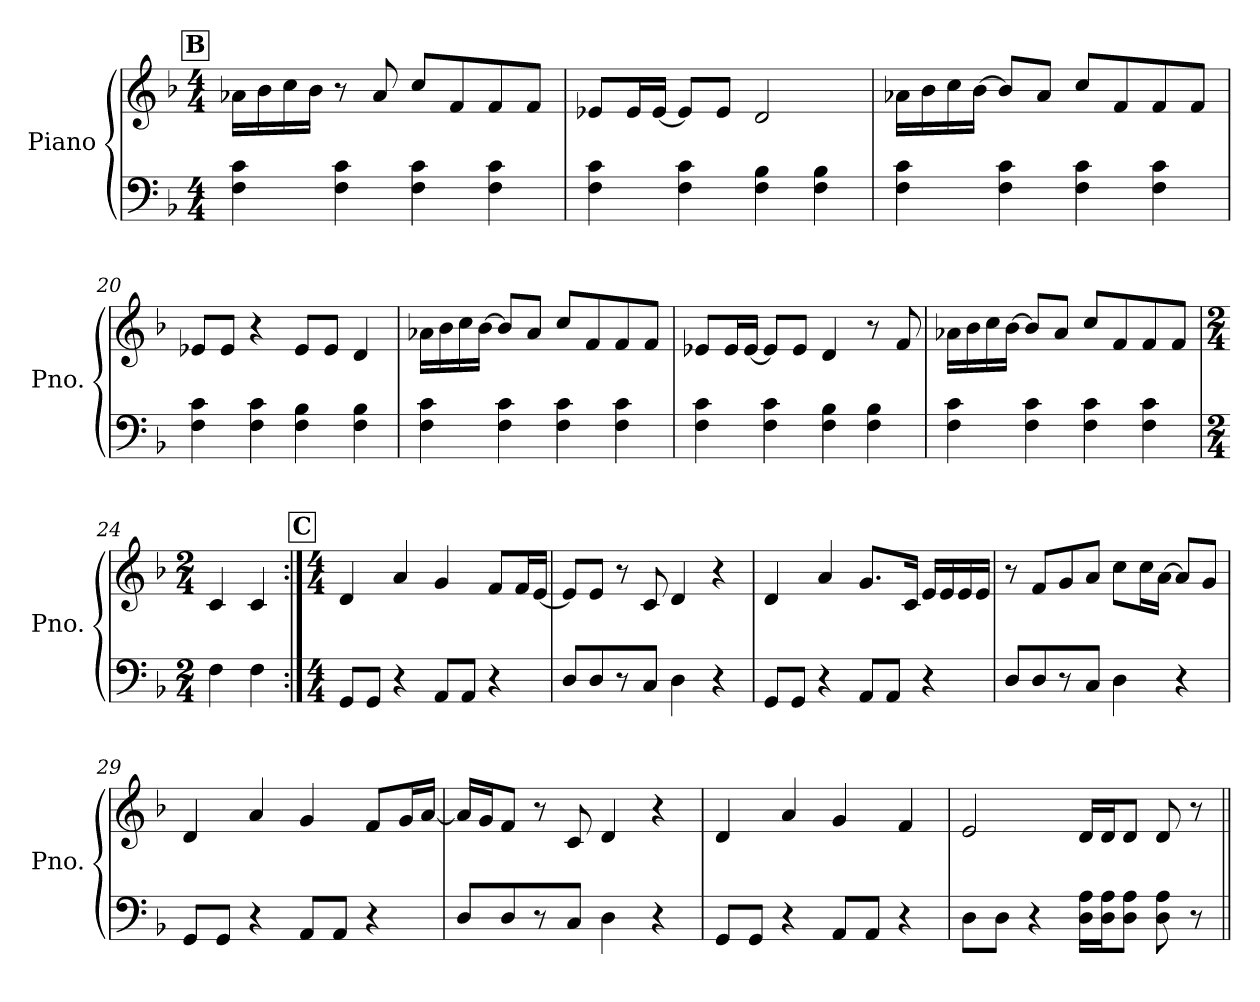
**kern	**kern
*part1	*part1
*staff2	*staff1
*I"Piano	*
*I'Pno.	*
*clefF4	*clefG2
*k[b-]	*k[b-]
*F:	*F:
*M4/4	*M4/4
!!LO:REH:place=s1:a:B:fs=12:t=B
=17	=17
4F\ 4c\	16a-X\LL
.	16b-\
.	16cc\
.	16b-\JJ
4F\ 4c\	8r
.	8a-/
4F\ 4c\	8cc/L
.	8f/
4F\ 4c\	8f/
.	8f/J
!!LO:PB:g=z
=18	=18
4F\ 4c\	8e-X/L
.	16e-/L
.	[16e-/JJ
4F\ 4c\	8e-/L]
.	8e-/J
4F\ 4B-\	2d/
4F\ 4B-\	.
=19	=19
4F\ 4c\	16a-X\LL
.	16b-\
.	16cc\
.	[16b-\JJ
4F\ 4c\	8b-/L]
.	8a-/J
4F\ 4c\	8cc/L
.	8f/
4F\ 4c\	8f/
.	8f/J
=20	=20
4F\ 4c\	8e-X/L
.	8e-/J
4F\ 4c\	4r
4F\ 4B-\	8e-/L
.	8e-/J
4F\ 4B-\	4d/
!!LO:LB:g=z
=21	=21
4F\ 4c\	16a-X\LL
.	16b-\
.	16cc\
.	[16b-\JJ
4F\ 4c\	8b-/L]
.	8a-/J
4F\ 4c\	8cc/L
.	8f/
4F\ 4c\	8f/
.	8f/J
=22	=22
4F\ 4c\	8e-X/L
.	16e-/L
.	[16e-/JJ
4F\ 4c\	8e-/L]
.	8e-/J
4F\ 4B-\	4d/
4F\ 4B-\	8r
.	8f/
=23	=23
4F\ 4c\	16a-X\LL
.	16b-\
.	16cc\
.	[16b-\JJ
4F\ 4c\	8b-/L]
.	8a-/J
4F\ 4c\	8cc/L
.	8f/
4F\ 4c\	8f/
.	8f/J
!!LO:LB:g=z
=24	=24
*M2/4	*M2/4
4F\	4c/
4F\	4c/
!!LO:REH:place=s1:a:B:fs=12:t=C
=25:|!	=25:|!
*M4/4	*M4/4
8GG/L	4d/
8GG/J	.
4r	4a/
8AA/L	4g/
8AA/J	.
4r	8f/L
.	16f/L
.	[16e/JJ
=26	=26
8D/L	8e/L]
8D/	8e/J
8r	8r
8C/J	8c/
4D\	4d/
4r	4r
!!LO:LB:g=z
=27	=27
8GG/L	4d/
8GG/J	.
4r	4a/
8AA/L	8.g/L
8AA/J	.
.	16c/Jk
4r	16e/LL
.	16e/
.	16e/
.	16e/JJ
=28	=28
8D/L	8r
8D/	8f/L
8r	8g/
8C/J	8a/J
4D\	8cc\L
.	16cc\L
.	[16a\JJ
4r	8a/L]
.	8g/J
=29	=29
8GG/L	4d/
8GG/J	.
4r	4a/
8AA/L	4g/
8AA/J	.
4r	8f/L
.	16g/L
.	[16a/JJ
!!LO:LB:g=z
=30	=30
8D/L	16a/LL]
.	16g/J
8D/	8f/J
8r	8r
8C/J	8c/
4D\	4d/
4r	4r
=31	=31
8GG/L	4d/
8GG/J	.
4r	4a/
8AA/L	4g/
8AA/J	.
4r	4f/
=32	=32
8D\L	2e/
8D\J	.
4r	.
16D\ 16A\LL	16d/LL
16D\ 16A\J	16d/J
8D\ 8A\J	8d/J
8D\ 8A\	8d/
8r	8r
=||	=||
*-	*-
